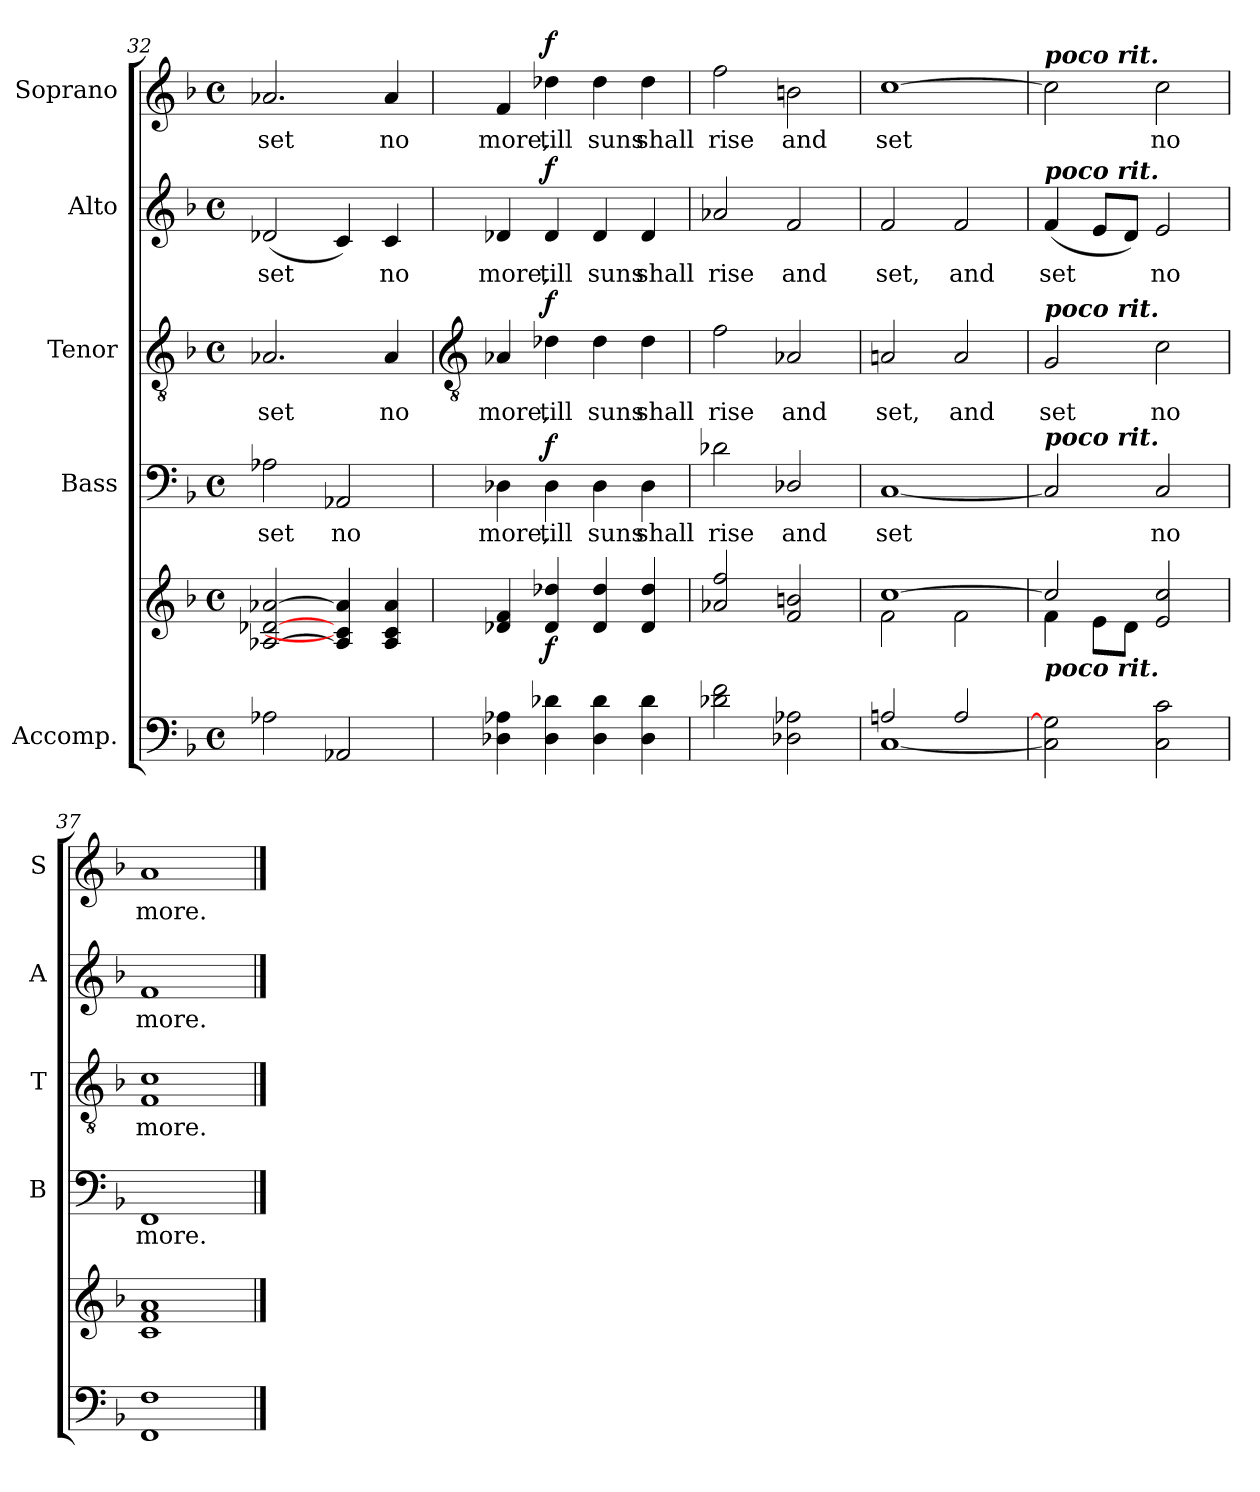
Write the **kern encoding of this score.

**kern	**kern	**dynam	**kern	**text	**dynam	**kern	**text	**dynam	**kern	**text	**dynam	**kern	**text	**dynam
*part5	*part5	*part5	*part4	*part4	*part4	*part3	*part3	*part3	*part2	*part2	*part2	*part1	*part1	*part1
*staff6	*staff5	*staff5/6	*staff4	*staff4	*staff4	*staff3	*staff3	*staff3	*staff2	*staff2	*staff2	*staff1	*staff1	*staff1
*I"Accomp.	*	*	*I"Bass	*	*	*I"Tenor	*	*	*I"Alto	*	*	*I"Soprano	*	*
*	*	*	*I'B	*	*	*I'T	*	*	*I'A	*	*	*I'S	*	*
*clefF4	*clefG2	*	*clefF4	*	*	*clefGv2	*	*	*clefG2	*	*	*clefG2	*	*
*k[b-]	*k[b-]	*	*k[b-]	*	*	*k[b-]	*	*	*k[b-]	*	*	*k[b-]	*	*
*F:	*F:	*	*F:	*	*	*F:	*	*	*F:	*	*	*F:	*	*
*M4/4	*M4/4	*	*M4/4	*	*	*M4/4	*	*	*M4/4	*	*	*M4/4	*	*
*met(c)	*met(c)	*	*met(c)	*	*	*met(c)	*	*	*met(c)	*	*	*met(c)	*	*
=32	=32	=32	=32	=32	=32	=32	=32	=32	=32	=32	=32	=32	=32	=32
*^	*^	*	*	*	*	*	*	*	*	*	*	*	*	*
!	!	!	!	!	!	!LO:LY:b	!	!	!LO:LY:b	!	!	!LO:LY:b	!	!	!LO:LY:b	!
1ryy	2A-X	[2A-X [2d-X [2a-X	1ryy	.	2A-X	set	.	2.A-X	set	.	(<2d-X	set	.	2.a-X	set	.
!	!	!	!	!	!	!LO:LY:b	!	!	!	!	!	!	!	!	!	!
.	2AA-X/	4A-] 4c] 4a-]	.	.	2AA-X	no	.	.	.	.	4c)	.	.	.	.	.
!	!	!	!	!	!	!	!	!	!LO:LY:b	!	!	!LO:LY:b	!	!	!LO:LY:b	!
.	.	4A- 4c 4a-	.	.	.	.	.	4A-	no	.	4c	no	.	4a-	no	.
!!LO:LB:g=z
=33	=33	=33	=33	=33	=33	=33	=33	=33	=33	=33	=33	=33	=33	=33	=33	=33
*	*	*	*	*	*	*	*	*clefGv2	*	*	*	*	*	*	*	*
!	!	!	!	!	!	!LO:LY:b	!	!	!LO:LY:b	!	!	!LO:LY:b	!	!	!LO:LY:b	!
1ryy	4D-X 4A-X	4d-X 4f	1ryy	.	4D-X	more,	.	4A-X	more,	.	4d-X	more,	.	4f	more,	.
!	!	!	!	!LO:DY:b	!	!LO:LY:b	!LO:DY:b	!	!LO:LY:b	!LO:DY:b	!	!LO:LY:b	!LO:DY:b	!	!LO:LY:b	!LO:DY:b
.	4D- 4d-X	4d- 4dd-X	.	f	4D-	till	f	4d-X	till	f	4d-	till	f	4dd-X	till	f
!	!	!	!	!	!	!LO:LY:b	!	!	!LO:LY:b	!	!	!LO:LY:b	!	!	!LO:LY:b	!
.	4D- 4d-	4d- 4dd-	.	.	4D-	suns	.	4d-	suns	.	4d-	suns	.	4dd-	suns	.
!	!	!	!	!	!	!LO:LY:b	!	!	!LO:LY:b	!	!	!LO:LY:b	!	!	!LO:LY:b	!
.	4D- 4d-	4d- 4dd-	.	.	4D-	shall	.	4d-	shall	.	4d-	shall	.	4dd-	shall	.
=34	=34	=34	=34	=34	=34	=34	=34	=34	=34	=34	=34	=34	=34	=34	=34	=34
!	!	!	!	!	!	!LO:LY:b	!	!	!LO:LY:b	!	!	!LO:LY:b	!	!	!LO:LY:b	!
1ryy	2d-X 2f	2a-X 2ff	1ryy	.	2d-X	rise	.	2f	rise	.	2a-X	rise	.	2ff	rise	.
!	!	!	!	!	!	!LO:LY:b	!	!	!LO:LY:b	!	!	!LO:LY:b	!	!	!LO:LY:b	!
.	2D-X 2A-X	2f/ 2bn/	.	.	2D-X/	and	.	2A-X	and	.	2f	and	.	2bn	and	.
=35	=35	=35	=35	=35	=35	=35	=35	=35	=35	=35	=35	=35	=35	=35	=35	=35
!	!	!	!	!	!	!LO:LY:b	!	!	!LO:LY:b	!	!	!LO:LY:b	!	!	!LO:LY:b	!
2An/	[1C	[1cc	2f\	.	[1C	set	.	2An	set,	.	2f	set,	.	[1cc	set	.
!	!	!	!	!	!	!	!	!	!LO:LY:b	!	!	!LO:LY:b	!	!	!	!
2A/	.	.	2f\	.	.	.	.	2A	and	.	2f	and	.	.	.	.
=36	=36	=36	=36	=36	=36	=36	=36	=36	=36	=36	=36	=36	=36	=36	=36	=36
!	!	!	!	!	!	!	!	!	!	!	!	!	!	!LO:TX:a:Bi:t=poco rit.	!	!
!	!	!	!	!	!	!	!	!	!	!	!LO:TX:a:Bi:t=poco rit.	!	!	!	!	!
!	!	!	!	!	!	!	!	!LO:TX:a:Bi:t=poco rit.	!	!	!	!	!	!	!	!
!	!	!	!	!	!LO:TX:a:Bi:t=poco rit.	!	!	!	!	!	!	!	!	!	!	!
!	!	!LO:TX:b:Bi:t=poco rit.	!	!	!	!	!	!	!	!	!	!	!	!	!	!
!	!	!	!	!	!	!	!	!	!LO:LY:b	!	!	!LO:LY:b	!	!	!	!
1ryy	2C\] 2G\]	2cc/]	4f\	.	2C]	.	.	2G	set	.	(<4f	set	.	2cc]	.	.
.	.	.	8e\L	.	.	.	.	.	.	.	8eL	.	.	.	.	.
.	.	.	8d\J	.	.	.	.	.	.	.	8dJ)	.	.	.	.	.
!	!	!	!	!	!	!LO:LY:b	!	!	!LO:LY:b	!	!	!LO:LY:b	!	!	!LO:LY:b	!
.	2C\ 2c\	2e/ 2cc/	2ryy	.	2C	no	.	2c	no	.	2e	no	.	2cc	no	.
=37	=37	=37	=37	=37	=37	=37	=37	=37	=37	=37	=37	=37	=37	=37	=37	=37
!	!	!	!	!	!	!LO:LY:b	!	!	!LO:LY:b	!	!	!LO:LY:b	!	!	!LO:LY:b	!
1ryy	1FF 1F	1c 1f 1a	1ryy	.	1FF	more.	.	1F 1c	more.	.	1f	more.	.	1a	more.	.
*v	*v	*	*	*	*	*	*	*	*	*	*	*	*	*	*	*
*	*v	*v	*	*	*	*	*	*	*	*	*	*	*	*	*
==	==	==	==	==	==	==	==	==	==	==	==	==	==	==
*-	*-	*-	*-	*-	*-	*-	*-	*-	*-	*-	*-	*-	*-	*-
